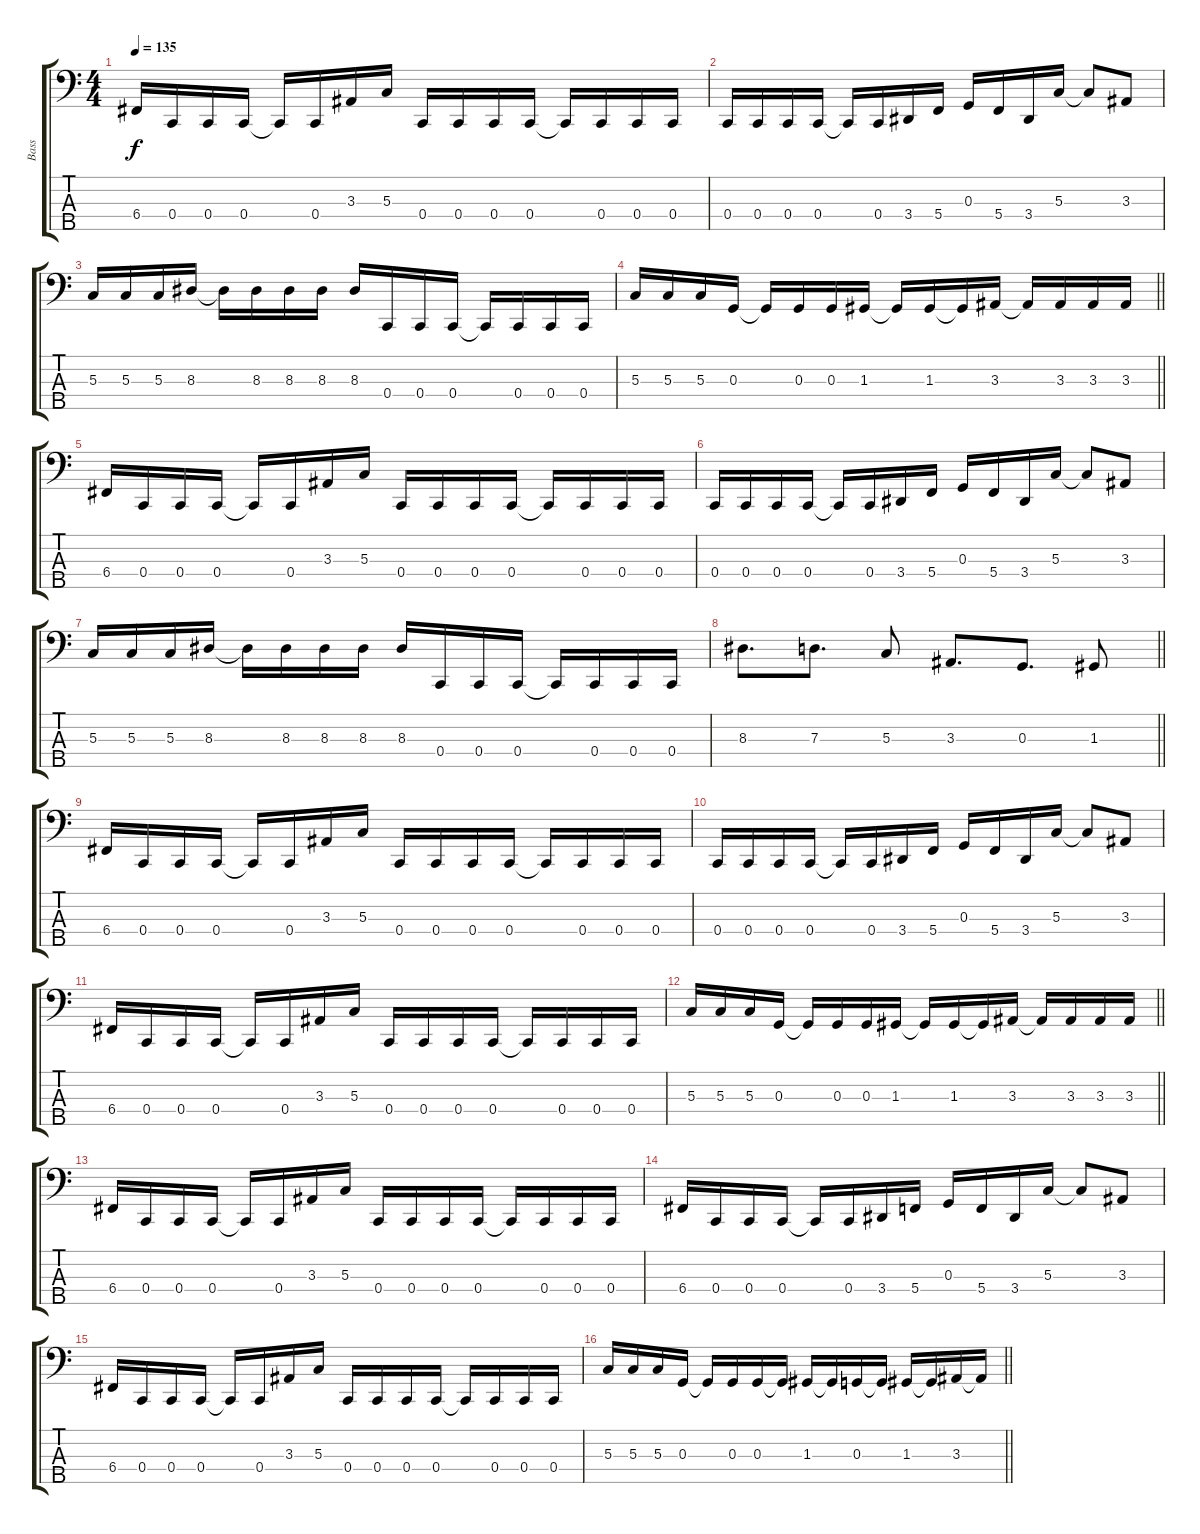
\track ("Bass" "Bass") {instrument electricbasspick}
\staff {score tabs}
\tuning (F2 C2 G1 C1 A0) {hide}
\ts (4 4)
\tempo 135
\clef f4
\ks c
6.4.16{dy f} 0.4.16 0.4.16 0.4.16 0.4{t}.16 0.4.16 3.3.16 5.3.16 0.4.16 0.4.16 0.4.16 0.4.16 0.4{t}.16 0.4.16 0.4.16 0.4.16 |
0.4.16 0.4.16 0.4.16 0.4.16 0.4{t}.16 0.4.16 3.4.16 5.4.16 0.3.16 5.4.16 3.4.16 5.3.16 5.3{t}.8 3.3.8 |
5.3.16 5.3.16 5.3.16 8.3.16 8.3{t}.16 8.3.16 8.3.16 8.3.16 8.3.16 0.4.16 0.4.16 0.4.16 0.4{t}.16 0.4.16 0.4.16 0.4.16 |
\barLineRight lightlight
5.3.16 5.3.16 5.3.16 0.3.16 0.3{t}.16 0.3.16 0.3.16 1.3.16 1.3{t}.16 1.3.16 1.3{t}.16 3.3.16 3.3{t}.16 3.3.16 3.3.16 3.3.16 |
6.4.16 0.4.16 0.4.16 0.4.16 0.4{t}.16 0.4.16 3.3.16 5.3.16 0.4.16 0.4.16 0.4.16 0.4.16 0.4{t}.16 0.4.16 0.4.16 0.4.16 |
0.4.16 0.4.16 0.4.16 0.4.16 0.4{t}.16 0.4.16 3.4.16 5.4.16 0.3.16 5.4.16 3.4.16 5.3.16 5.3{t}.8 3.3.8 |
5.3.16 5.3.16 5.3.16 8.3.16 8.3{t}.16 8.3.16 8.3.16 8.3.16 8.3.16 0.4.16 0.4.16 0.4.16 0.4{t}.16 0.4.16 0.4.16 0.4.16 |
\barLineRight lightlight
8.3.8{d} 7.3.8{d} 5.3.8 3.3.8{d} 0.3.8{d} 1.3.8 |
6.4.16 0.4.16 0.4.16 0.4.16 0.4{t}.16 0.4.16 3.3.16 5.3.16 0.4.16 0.4.16 0.4.16 0.4.16 0.4{t}.16 0.4.16 0.4.16 0.4.16 |
0.4.16 0.4.16 0.4.16 0.4.16 0.4{t}.16 0.4.16 3.4.16 5.4.16 0.3.16 5.4.16 3.4.16 5.3.16 5.3{t}.8 3.3.8 |
6.4.16 0.4.16 0.4.16 0.4.16 0.4{t}.16 0.4.16 3.3.16 5.3.16 0.4.16 0.4.16 0.4.16 0.4.16 0.4{t}.16 0.4.16 0.4.16 0.4.16 |
\barLineRight lightlight
5.3.16 5.3.16 5.3.16 0.3.16 0.3{t}.16 0.3.16 0.3.16 1.3.16 1.3{t}.16 1.3.16 1.3{t}.16 3.3.16 3.3{t}.16 3.3.16 3.3.16 3.3.16 |
6.4.16 0.4.16 0.4.16 0.4.16 0.4{t}.16 0.4.16 3.3.16 5.3.16 0.4.16 0.4.16 0.4.16 0.4.16 0.4{t}.16 0.4.16 0.4.16 0.4.16 |
6.4.16 0.4.16 0.4.16 0.4.16 0.4{t}.16 0.4.16 3.4.16 5.4.16 0.3.16 5.4.16 3.4.16 5.3.16 5.3{t}.8 3.3.8 |
6.4.16 0.4.16 0.4.16 0.4.16 0.4{t}.16 0.4.16 3.3.16 5.3.16 0.4.16 0.4.16 0.4.16 0.4.16 0.4{t}.16 0.4.16 0.4.16 0.4.16 |
\barLineRight lightlight
5.3.16 5.3.16 5.3.16 0.3.16 0.3{t}.16 0.3.16 0.3.16 0.3{t}.16 1.3.16 1.3{t}.16 0.3.16 0.3{t}.16 1.3.16 1.3{t}.16 3.3.16 3.3{t}.16
